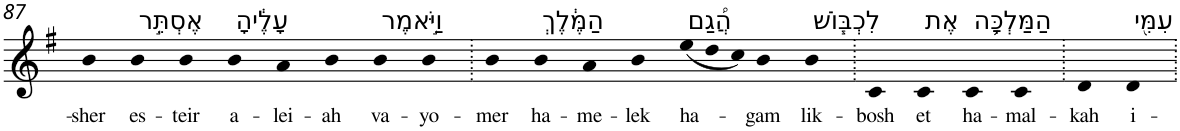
**kern	**text
*part1	*part1
*staff1	*staff1
*I"Piano	*
*I'Pno	*
!!LO:PB:g=z
*clefG2	*
*k[f#]	*
*G:	*
=87	=87
!	!LO:LY:b
4b	-sher
!LO:TX:a:t=אֶסְתֵּ֣ר	!
!	!LO:LY:b
4b	es-
!	!LO:LY:b
4b	-teir
!LO:TX:a:t=עָלֶ֔יהָ	!
!	!LO:LY:b
4b	a-
!	!LO:LY:b
4a	-lei-
!	!LO:LY:b
4b	-ah
!LO:TX:a:t=וַיֹּ֣אמֶר	!
!	!LO:LY:b
4b	va-
!	!LO:LY:b
4b	-yo-
=88.	=88.
!	!LO:LY:b
4b	-mer
!LO:TX:a:t=הַמֶּ֔לֶךְ	!
!	!LO:LY:b
4b	ha-
!	!LO:LY:b
4a	-me-
!	!LO:LY:b
4b	-lek
*Xtuplet	*
!LO:TX:a:t=הֲ֠גַם	!
!	!LO:LY:b
(<12ee	ha-
12dd	.
12cc)	.
!	!LO:LY:b
4b	-gam
!LO:TX:a:t=לִכְבּ֧וֹשׁ	!
!	!LO:LY:b
4b	lik-
=89.	=89.
!	!LO:LY:b
4c	-bosh
!LO:TX:a:t=אֶת	!
!	!LO:LY:b
4c	et
!LO:TX:a:t=הַמַּלְכָּ֛ה	!
!	!LO:LY:b
4c	ha-
!	!LO:LY:b
4c	-mal-
=90.	=90.
!	!LO:LY:b
4d	-kah
!LO:TX:a:t=עִמִּ֖י	!
!	!LO:LY:b
4d	i-
=.	=.
*-	*-
